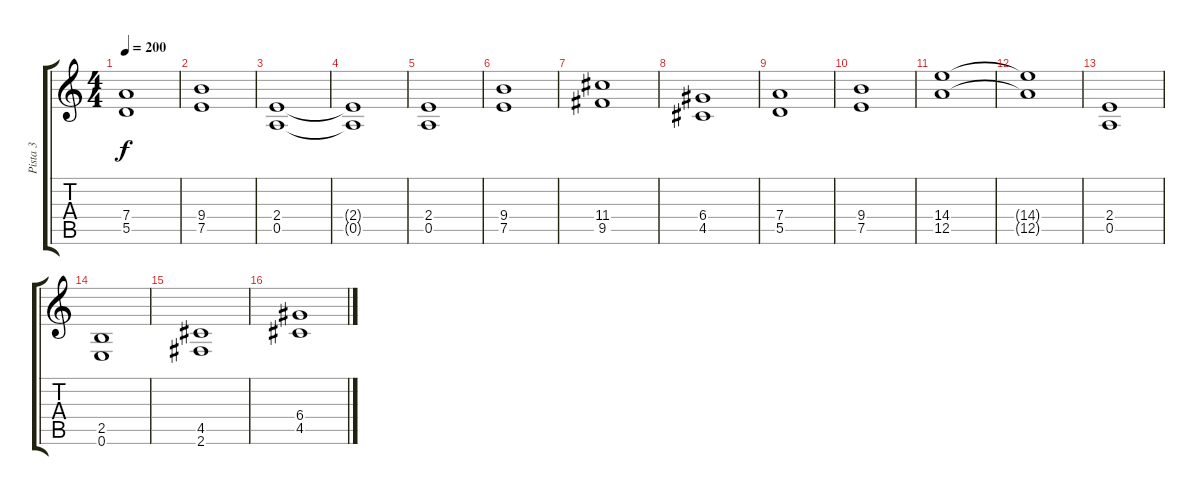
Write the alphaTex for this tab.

\track ("Pista 3" "Pista 3") {instrument distortionguitar}
\staff {score tabs}
\tuning (E4 B3 G3 D3 A2 E2) {hide}
\ts (4 4)
\tempo 200
\clef g2
\ks c
(7.4 5.5).1{dy f} |
(9.4 7.5).1 |
(2.4 0.5).1 |
(2.4{t} 0.5{t}).1 |
(2.4 0.5).1 |
(9.4 7.5).1 |
(11.4 9.5).1 |
(6.4 4.5).1 |
(7.4 5.5).1 |
(9.4 7.5).1 |
(14.4 12.5).1 |
(14.4{t} 12.5{t}).1 |
(2.4 0.5).1 |
(2.5 0.6).1 |
(4.5 2.6).1 |
(6.4 4.5).1
